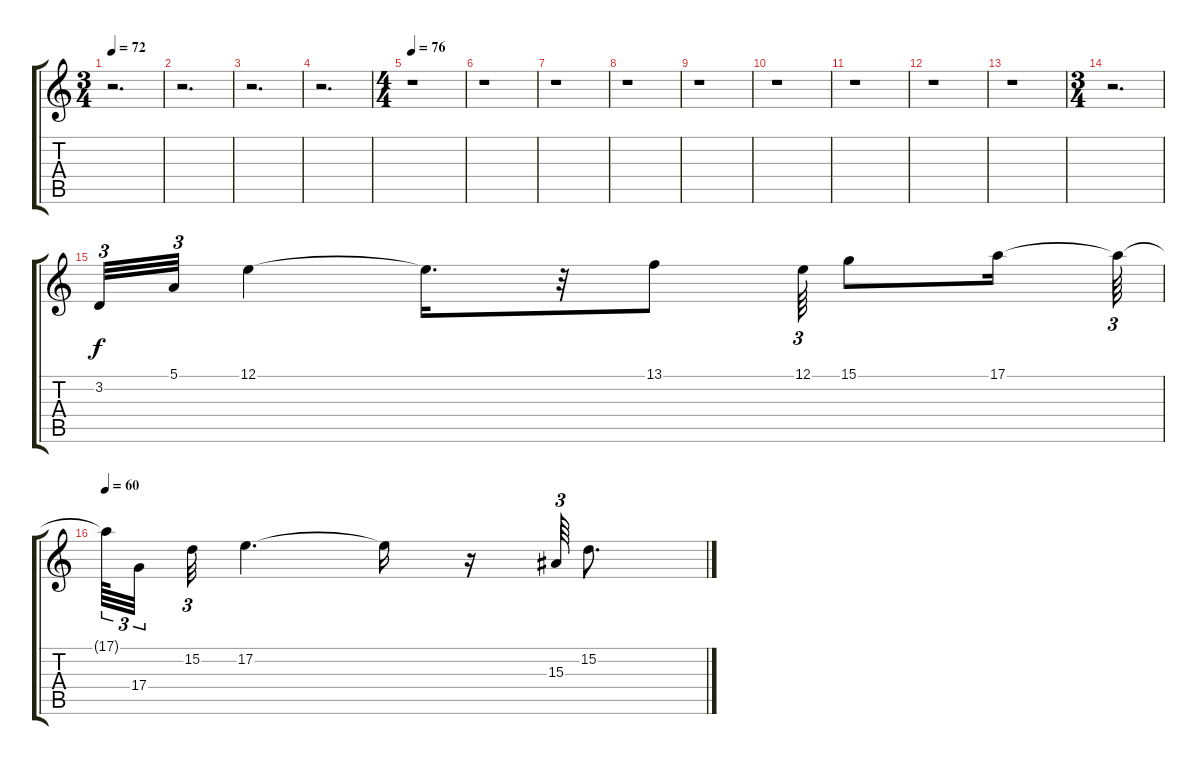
\track "" {instrument celesta}
\staff {score tabs}
\tuning (E4 B3 G3 D3 A2 E2) {hide}
\ts (3 4)
\tempo 72
\clef g2
\ks c
r.2{d dy f} |
r.2{d} |
r.2{d} |
r.2{d} |
\ts (4 4)
\tempo 76
r.1 |
r.1 |
r.1 |
r.1 |
r.1 |
r.1 |
r.1 |
r.1 |
r.1 |
\ts (3 4)
r.2{d} |
3.2.32{tu (3 2)} 5.1.32{tu (3 2)} 12.1.4 12.1{t}.16{d} r.32 13.1.8 12.1.64{tu (3 2)} 15.1.8 17.1.16 17.1{t}.64{tu (3 2)} |
\tempo 60
17.1{t}.64{tu (3 2)} 17.4.32{tu (3 2) beam splitsecondary} 15.2.32{tu (3 2)} 17.2.4{d} 17.2{t}.16 r.16 15.3.64{tu (3 2)} 15.2.8{d}
